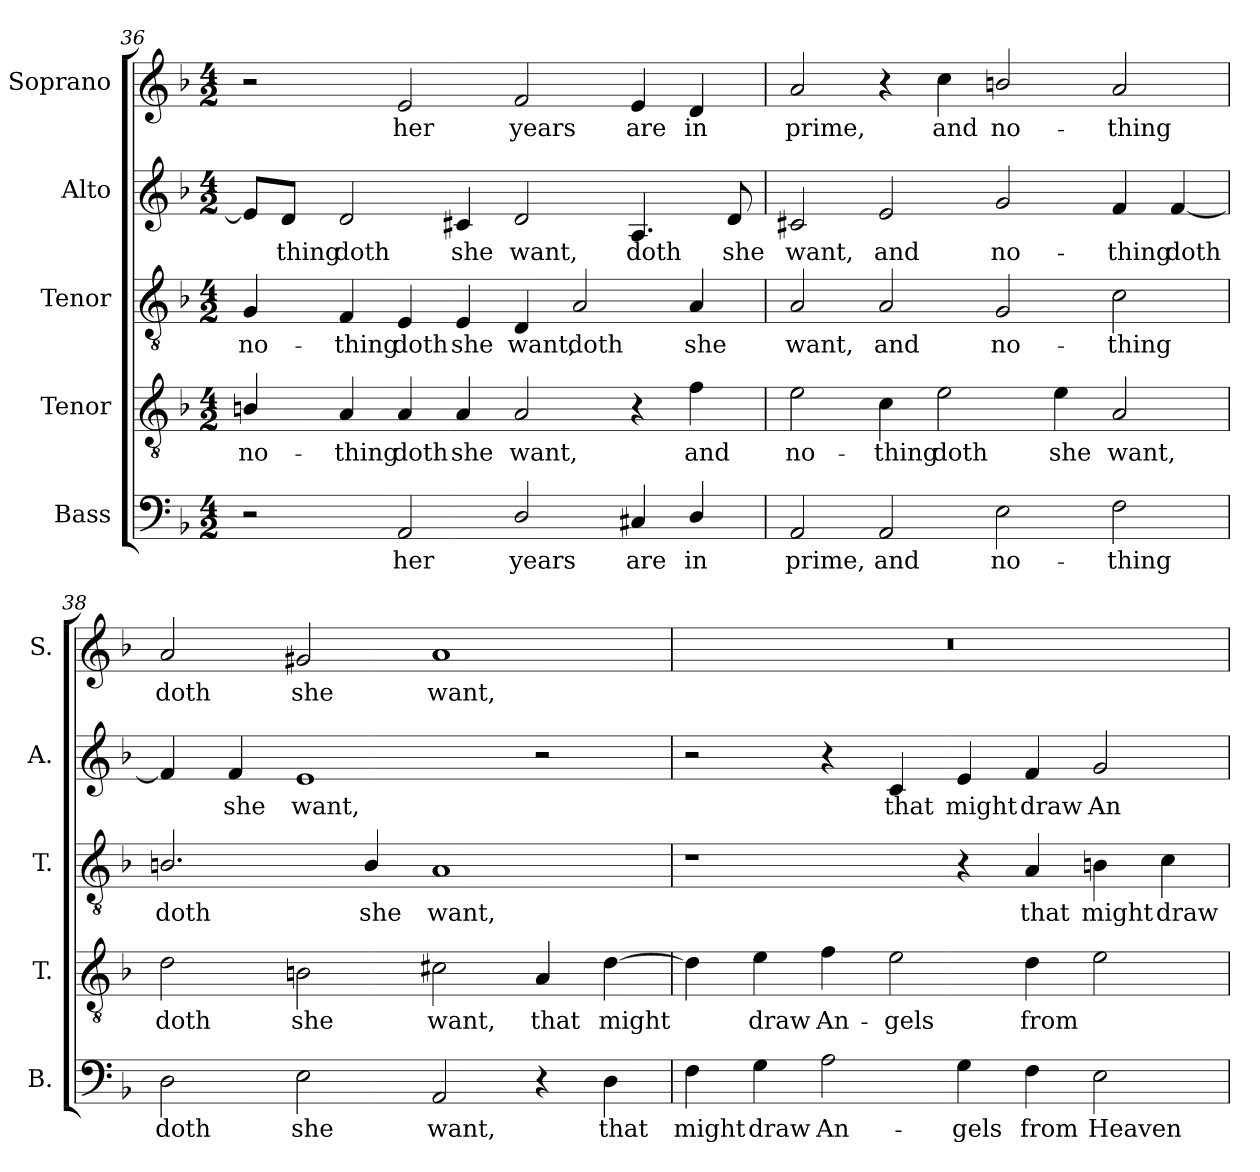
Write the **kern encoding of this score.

**kern	**text	**kern	**text	**kern	**text	**kern	**text	**kern	**text
*part5	*part5	*part4	*part4	*part3	*part3	*part2	*part2	*part1	*part1
*staff5	*staff5	*staff4	*staff4	*staff3	*staff3	*staff2	*staff2	*staff1	*staff1
*I"Bass	*	*I"Tenor	*	*I"Tenor	*	*I"Alto	*	*I"Soprano	*
*I'B.	*	*I'T.	*	*I'T.	*	*I'A.	*	*I'S.	*
*clefF4	*	*clefGv2	*	*clefGv2	*	*clefG2	*	*clefG2	*
*	*	*ITrd7c12	*	*ITrd7c12	*	*	*	*	*
*k[b-]	*	*k[b-]	*	*k[b-]	*	*k[b-]	*	*k[b-]	*
*F:	*	*F:	*	*F:	*	*F:	*	*F:	*
*M4/2	*	*M4/2	*	*M4/2	*	*M4/2	*	*M4/2	*
=36	=36	=36	=36	=36	=36	=36	=36	=36	=36
!	!	!	!LO:LY:b:color=#000000	!	!	!	!	!	!
!	!	!	!	!	!LO:LY:b:color=#000000	!	!	!	!
2r	.	4BBni/	no-	4GGi/	no-	8ei/L]	.	2r	.
!	!	!	!	!	!	!	!LO:LY:b:color=#000000	!	!
.	.	.	.	.	.	8di/J	-thing	.	.
!	!	!	!LO:LY:b:color=#000000	!	!	!	!	!	!
!	!	!	!	!	!LO:LY:b:color=#000000	!	!	!	!
!	!	!	!	!	!	!	!LO:LY:b:color=#000000	!	!
.	.	4AAi/	-thing	4FFi/	-thing	2di/	doth	.	.
!	!LO:LY:b:color=#000000	!	!	!	!	!	!	!	!
!	!	!	!LO:LY:b:color=#000000	!	!	!	!	!	!
!	!	!	!	!	!LO:LY:b:color=#000000	!	!	!	!
!	!	!	!	!	!	!	!	!	!LO:LY:b:color=#000000
2AAi/	her	4AAi/	doth	4EEi/	doth	.	.	2ei/	her
!	!	!	!LO:LY:b:color=#000000	!	!	!	!	!	!
!	!	!	!	!	!LO:LY:b:color=#000000	!	!	!	!
!	!	!	!	!	!	!	!LO:LY:b:color=#000000	!	!
.	.	4AAi/	she	4EEi/	she	4c#Xi/	she	.	.
!	!LO:LY:b:color=#000000	!	!	!	!	!	!	!	!
!	!	!	!LO:LY:b:color=#000000	!	!	!	!	!	!
!	!	!	!	!	!LO:LY:b:color=#000000	!	!	!	!
!	!	!	!	!	!	!	!LO:LY:b:color=#000000	!	!
!	!	!	!	!	!	!	!	!	!LO:LY:b:color=#000000
2Di/	years	2AAi/	want,	4DDi/	want,	2di/	want,	2fi/	years
!	!	!	!	!	!LO:LY:b:color=#000000	!	!	!	!
.	.	.	.	2AAi/	doth	.	.	.	.
!	!LO:LY:b:color=#000000	!	!	!	!	!	!	!	!
!	!	!	!	!	!	!	!LO:LY:b:color=#000000	!	!
!	!	!	!	!	!	!	!	!	!LO:LY:b:color=#000000
4C#Xi/	are	4r	.	.	.	4.Ai/	doth	4ei/	are
!	!LO:LY:b:color=#000000	!	!	!	!	!	!	!	!
!	!	!	!LO:LY:b:color=#000000	!	!	!	!	!	!
!	!	!	!	!	!LO:LY:b:color=#000000	!	!	!	!
!	!	!	!	!	!	!	!	!	!LO:LY:b:color=#000000
4Di/	in	4Fi\	and	4AAi/	she	.	.	4di/	in
!	!	!	!	!	!	!	!LO:LY:b:color=#000000	!	!
.	.	.	.	.	.	8di/	she	.	.
!!LO:PB:g=z
=37	=37	=37	=37	=37	=37	=37	=37	=37	=37
!	!LO:LY:b:color=#000000	!	!	!	!	!	!	!	!
!	!	!	!LO:LY:b:color=#000000	!	!	!	!	!	!
!	!	!	!	!	!LO:LY:b:color=#000000	!	!	!	!
!	!	!	!	!	!	!	!LO:LY:b:color=#000000	!	!
!	!	!	!	!	!	!	!	!	!LO:LY:b:color=#000000
2AAi/	prime,	2Ei\	no-	2AAi/	want,	2c#Xi/	want,	2ai/	prime,
!	!LO:LY:b:color=#000000	!	!	!	!	!	!	!	!
!	!	!	!LO:LY:b:color=#000000	!	!	!	!	!	!
!	!	!	!	!	!LO:LY:b:color=#000000	!	!	!	!
!	!	!	!	!	!	!	!LO:LY:b:color=#000000	!	!
2AAi/	and	4Ci\	-thing	2AAi/	and	2ei/	and	4r	.
!	!	!	!LO:LY:b:color=#000000	!	!	!	!	!	!
!	!	!	!	!	!	!	!	!	!LO:LY:b:color=#000000
.	.	2Ei\	doth	.	.	.	.	4cci\	and
!	!LO:LY:b:color=#000000	!	!	!	!	!	!	!	!
!	!	!	!	!	!LO:LY:b:color=#000000	!	!	!	!
!	!	!	!	!	!	!	!LO:LY:b:color=#000000	!	!
!	!	!	!	!	!	!	!	!	!LO:LY:b:color=#000000
2Ei\	no-	.	.	2GGi/	no-	2gi/	no-	2bni/	no-
!	!	!	!LO:LY:b:color=#000000	!	!	!	!	!	!
.	.	4Ei\	she	.	.	.	.	.	.
!	!LO:LY:b:color=#000000	!	!	!	!	!	!	!	!
!	!	!	!LO:LY:b:color=#000000	!	!	!	!	!	!
!	!	!	!	!	!LO:LY:b:color=#000000	!	!	!	!
!	!	!	!	!	!	!	!LO:LY:b:color=#000000	!	!
!	!	!	!	!	!	!	!	!	!LO:LY:b:color=#000000
2Fi\	-thing	2AAi/	want,	2Ci\	-thing	4fi/	-thing	2ai/	-thing
!	!	!	!	!	!	!	!LO:LY:b:color=#000000	!	!
.	.	.	.	.	.	[4fi/	doth	.	.
=38	=38	=38	=38	=38	=38	=38	=38	=38	=38
!	!LO:LY:b:color=#000000	!	!	!	!	!	!	!	!
!	!	!	!LO:LY:b:color=#000000	!	!	!	!	!	!
!	!	!	!	!	!LO:LY:b:color=#000000	!	!	!	!
!	!	!	!	!	!	!	!	!	!LO:LY:b:color=#000000
2Di\	doth	2Di\	doth	2.BBni/	doth	4fi/]	.	2ai/	doth
!	!	!	!	!	!	!	!LO:LY:b:color=#000000	!	!
.	.	.	.	.	.	4fi/	she	.	.
!	!LO:LY:b:color=#000000	!	!	!	!	!	!	!	!
!	!	!	!LO:LY:b:color=#000000	!	!	!	!	!	!
!	!	!	!	!	!	!	!LO:LY:b:color=#000000	!	!
!	!	!	!	!	!	!	!	!	!LO:LY:b:color=#000000
2Ei\	she	2BBni\	she	.	.	1ei	want,	2g#Xi/	she
!	!	!	!	!	!LO:LY:b:color=#000000	!	!	!	!
.	.	.	.	4BBi/	she	.	.	.	.
!	!LO:LY:b:color=#000000	!	!	!	!	!	!	!	!
!	!	!	!LO:LY:b:color=#000000	!	!	!	!	!	!
!	!	!	!	!	!LO:LY:b:color=#000000	!	!	!	!
!	!	!	!	!	!	!	!	!	!LO:LY:b:color=#000000
2AAi/	want,	2C#Xi\	want,	1AAi	want,	.	.	1ai	want,
!	!	!	!LO:LY:b:color=#000000	!	!	!	!	!	!
4r	.	4AAi/	that	.	.	2r	.	.	.
!	!LO:LY:b:color=#000000	!	!	!	!	!	!	!	!
!	!	!	!LO:LY:b:color=#000000	!	!	!	!	!	!
4Di\	that	[4Di\	might	.	.	.	.	.	.
=39	=39	=39	=39	=39	=39	=39	=39	=39	=39
!	!LO:LY:b:color=#000000	!	!	!	!	!	!	!LO:N:vis=1	!
4Fi\	might	4Di\]	.	1r	.	2r	.	0r	.
!	!LO:LY:b:color=#000000	!	!	!	!	!	!	!	!
!	!	!	!LO:LY:b:color=#000000	!	!	!	!	!	!
4Gi\	draw	4Ei\	draw	.	.	.	.	.	.
!	!LO:LY:b:color=#000000	!	!	!	!	!	!	!	!
!	!	!	!LO:LY:b:color=#000000	!	!	!	!	!	!
2Ai\	An-	4Fi\	An-	.	.	4r	.	.	.
!	!	!	!LO:LY:b:color=#000000	!	!	!	!	!	!
!	!	!	!	!	!	!	!LO:LY:b:color=#000000	!	!
.	.	2Ei\	-gels	.	.	4ci/	that	.	.
!	!LO:LY:b:color=#000000	!	!	!	!	!	!	!	!
!	!	!	!	!	!	!	!LO:LY:b:color=#000000	!	!
4Gi\	-gels	.	.	4r	.	4ei/	might	.	.
!	!LO:LY:b:color=#000000	!	!	!	!	!	!	!	!
!	!	!	!LO:LY:b:color=#000000	!	!	!	!	!	!
!	!	!	!	!	!LO:LY:b:color=#000000	!	!	!	!
!	!	!	!	!	!	!	!LO:LY:b:color=#000000	!	!
4Fi\	from	4Di\	from	4AAi/	that	4fi/	draw	.	.
!	!LO:LY:b:color=#000000	!	!	!	!	!	!	!	!
!	!	!	!	!	!LO:LY:b:color=#000000	!	!	!	!
!	!	!	!	!	!	!	!LO:LY:b:color=#000000	!	!
2Ei\	Heaven	2Ei\	.	4BBni\	might	2gi/	An-	.	.
!	!	!	!	!	!LO:LY:b:color=#000000	!	!	!	!
.	.	.	.	4Ci\	draw	.	.	.	.
=	=	=	=	=	=	=	=	=	=
*-	*-	*-	*-	*-	*-	*-	*-	*-	*-
